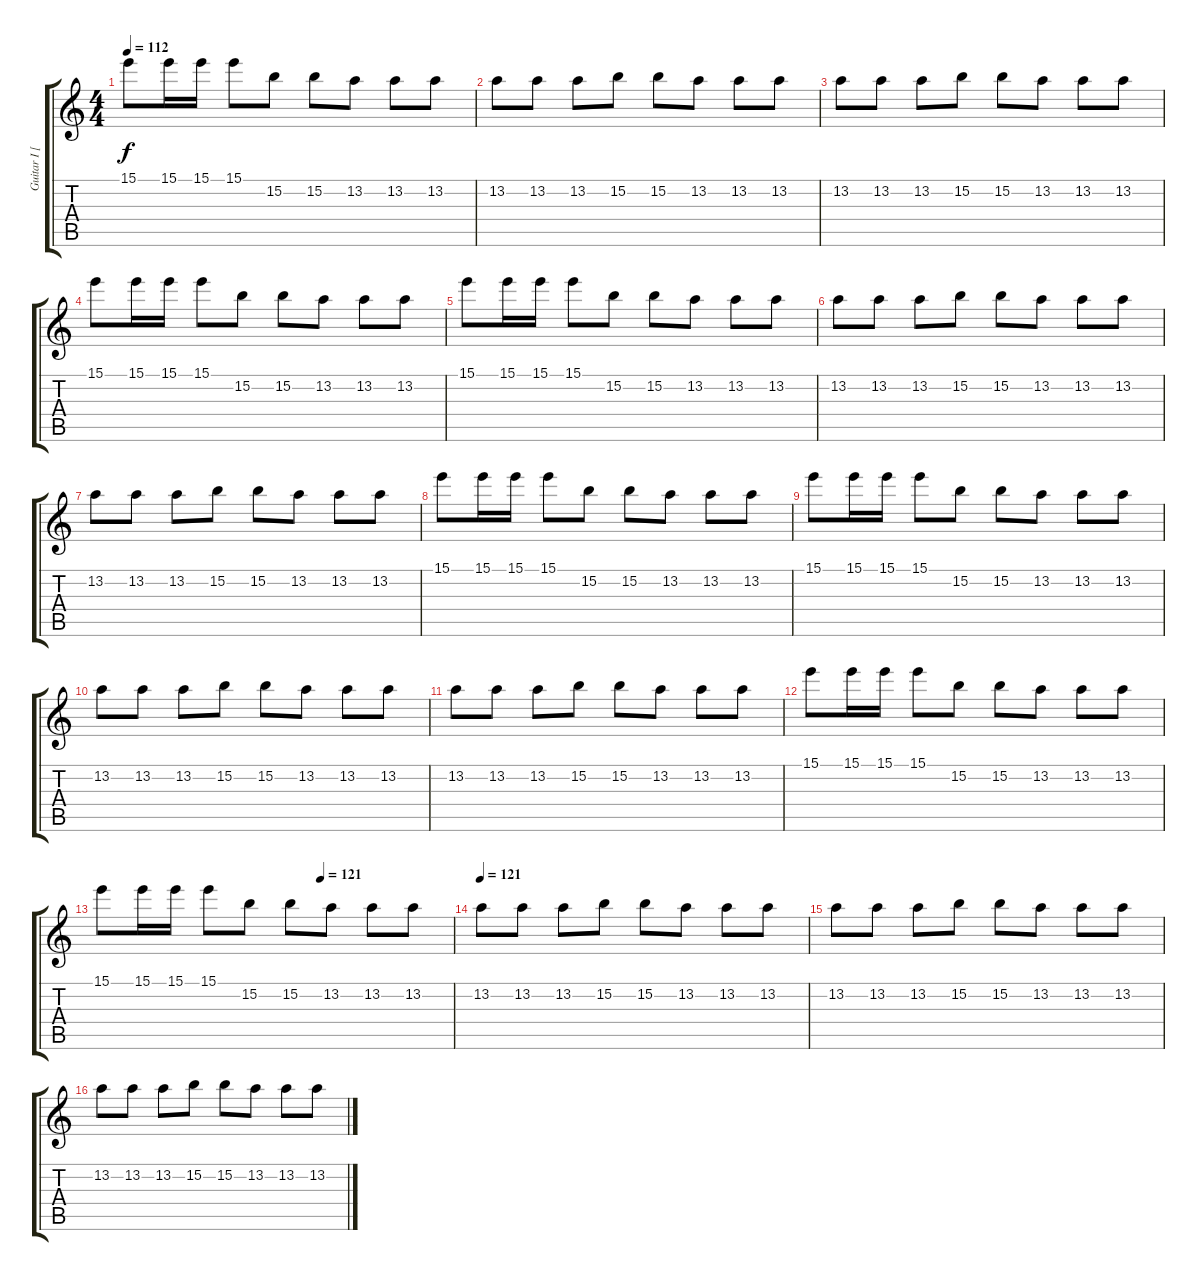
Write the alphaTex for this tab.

\track ("Guitar I [Aaron Turner]" "Guitar I [") {instrument distortionguitar}
\staff {score tabs}
\tuning (Db4 Ab3 E3 B2 Gb2 B1) {hide}
\ts (4 4)
\tempo 112
\clef g2
\ks c
15.1.8{dy f} 15.1.16 15.1.16 15.1.8 15.2.8 15.2.8 13.2.8 13.2.8 13.2.8 |
13.2.8 13.2.8 13.2.8 15.2.8 15.2.8 13.2.8 13.2.8 13.2.8 |
13.2.8 13.2.8 13.2.8 15.2.8 15.2.8 13.2.8 13.2.8 13.2.8 |
15.1.8 15.1.16 15.1.16 15.1.8 15.2.8 15.2.8 13.2.8 13.2.8 13.2.8 |
15.1.8 15.1.16 15.1.16 15.1.8 15.2.8 15.2.8 13.2.8 13.2.8 13.2.8 |
13.2.8{volume 13} 13.2.8 13.2.8 15.2.8 15.2.8 13.2.8 13.2.8 13.2.8 |
13.2.8 13.2.8 13.2.8 15.2.8 15.2.8 13.2.8 13.2.8 13.2.8 |
15.1.8 15.1.16 15.1.16 15.1.8 15.2.8 15.2.8 13.2.8 13.2.8 13.2.8 |
15.1.8 15.1.16 15.1.16 15.1.8 15.2.8 15.2.8 13.2.8 13.2.8 13.2.8 |
13.2.8 13.2.8 13.2.8 15.2.8 15.2.8 13.2.8 13.2.8 13.2.8 |
13.2.8 13.2.8 13.2.8 15.2.8 15.2.8 13.2.8 13.2.8 13.2.8 |
15.1.8 15.1.16 15.1.16 15.1.8 15.2.8 15.2.8 13.2.8 13.2.8 13.2.8 |
\tempo (121 0.625)
15.1.8 15.1.16 15.1.16 15.1.8 15.2.8 15.2.8 13.2.8 13.2.8 13.2.8 |
\tempo 121
13.2.8 13.2.8 13.2.8 15.2.8 15.2.8 13.2.8 13.2.8 13.2.8 |
13.2.8 13.2.8 13.2.8 15.2.8 15.2.8 13.2.8 13.2.8 13.2.8 |
13.2.8 13.2.8 13.2.8 15.2.8 15.2.8 13.2.8 13.2.8 13.2.8
